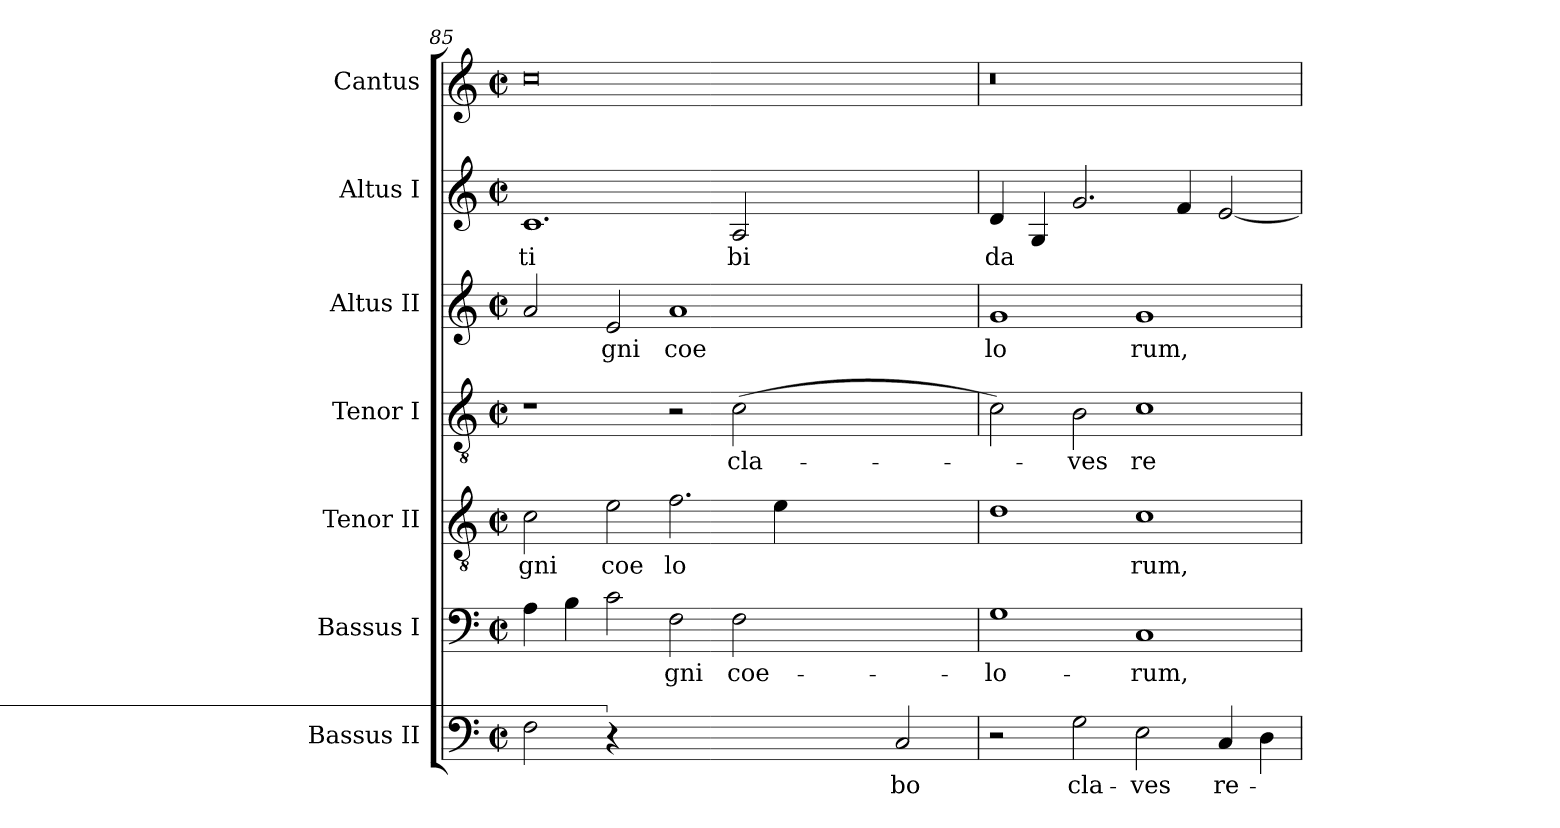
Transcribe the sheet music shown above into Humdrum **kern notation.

**kern	**text	**kern	**text	**kern	**text	**kern	**text	**kern	**text	**kern	**text	**kern
*part7	*part7	*part6	*part6	*part5	*part5	*part4	*part4	*part3	*part3	*part2	*part2	*part1
*staff7	*staff7	*staff6	*staff6	*staff5	*staff5	*staff4	*staff4	*staff3	*staff3	*staff2	*staff2	*staff1
*I"Bassus II	*	*I"Bassus I	*	*I"Tenor II	*	*I"Tenor I	*	*I"Altus II	*	*I"Altus I	*	*I"Cantus
!!LO:LB:g=z
*clefF4	*	*clefF4	*	*clefGv2	*	*clefGv2	*	*clefG2	*	*clefG2	*	*clefG2
*M2/2	*	*M2/2	*	*M2/2	*	*M2/2	*	*M2/2	*	*M2/2	*	*M2/2
*met(c|)	*	*met(c|)	*	*met(c|)	*	*met(c|)	*	*met(c|)	*	*met(c|)	*	*met(c|)
=85	=85	=85	=85	=85	=85	=85	=85	=85	=85	=85	=85	=85
!	!	!	!	!	!LO:LY:b:cj	!	!	!	!	!	!LO:LY:b:cj	!
2F\	.	4A\	.	2c\	gni	1r	.	2a/	.	1.c	ti	0cc
.	.	4B\	.	.	.	.	.	.	.	.	.	.
!LO:N:vis=1	!	!	!	!	!LO:LY:b:cj	!	!	!	!LO:LY:b:cj	!	!	!
4%9r	.	2c\	.	2e\	coe	.	.	2e/	gni	.	.	.
!	!	!	!LO:LY:b:cj	!	!LO:LY:b:cj	!	!	!	!LO:LY:b:cj	!	!	!
.	.	2F\	gni	2.f\	lo	2r	.	1a	coe	.	.	.
!	!	!	!LO:LY:b:cj	!	!	!	!LO:LY:b	!	!	!	!LO:LY:b:cj	!
.	.	2F\	coe-	.	.	(>2c\	cla-	.	.	2A/	bi	.
.	.	.	.	4e\	.	.	.	.	.	.	.	.
.	.	1ryy	.	1ryy	.	1ryy	.	1ryy	.	1ryy	.	1ryy
!	!LO:LY:b:cj	!	!	!	!	!	!	!	!	!	!	!
2C/	bo	.	.	.	.	.	.	.	.	.	.	.
.	.	4ryy	.	4ryy	.	4ryy	.	4ryy	.	4ryy	.	4ryy
=86	=86	=86	=86	=86	=86	=86	=86	=86	=86	=86	=86	=86
!	!	!	!LO:LY:b:cj	!	!	!	!	!	!LO:LY:b:cj	!	!LO:LY:b	!
2r	.	1G	-lo-	1d	.	2c\)	.	1g	lo	4d/	da	0r
.	.	.	.	.	.	.	.	.	.	4G/	.	.
!	!LO:LY:b:cj	!	!	!	!	!	!LO:LY:b:cj	!	!	!	!	!
2G\	cla-	.	.	.	.	2B\	-ves	.	.	2.g/	.	.
!	!LO:LY:b:cj	!	!LO:LY:b:cj	!	!LO:LY:b:cj	!	!LO:LY:b:cj	!	!LO:LY:b:cj	!	!	!
2E\	-ves	1C	-rum,	1c	rum,	1c	re-	1g	rum,	.	.	.
.	.	.	.	.	.	.	.	.	.	4f/	.	.
!	!LO:LY:b:cj	!	!	!	!	!	!	!	!	!	!	!
4C/	re-	.	.	.	.	.	.	.	.	[<2e/	.	.
4D\	.	.	.	.	.	.	.	.	.	.	.	.
=	=	=	=	=	=	=	=	=	=	=	=	=
*-	*-	*-	*-	*-	*-	*-	*-	*-	*-	*-	*-	*-
